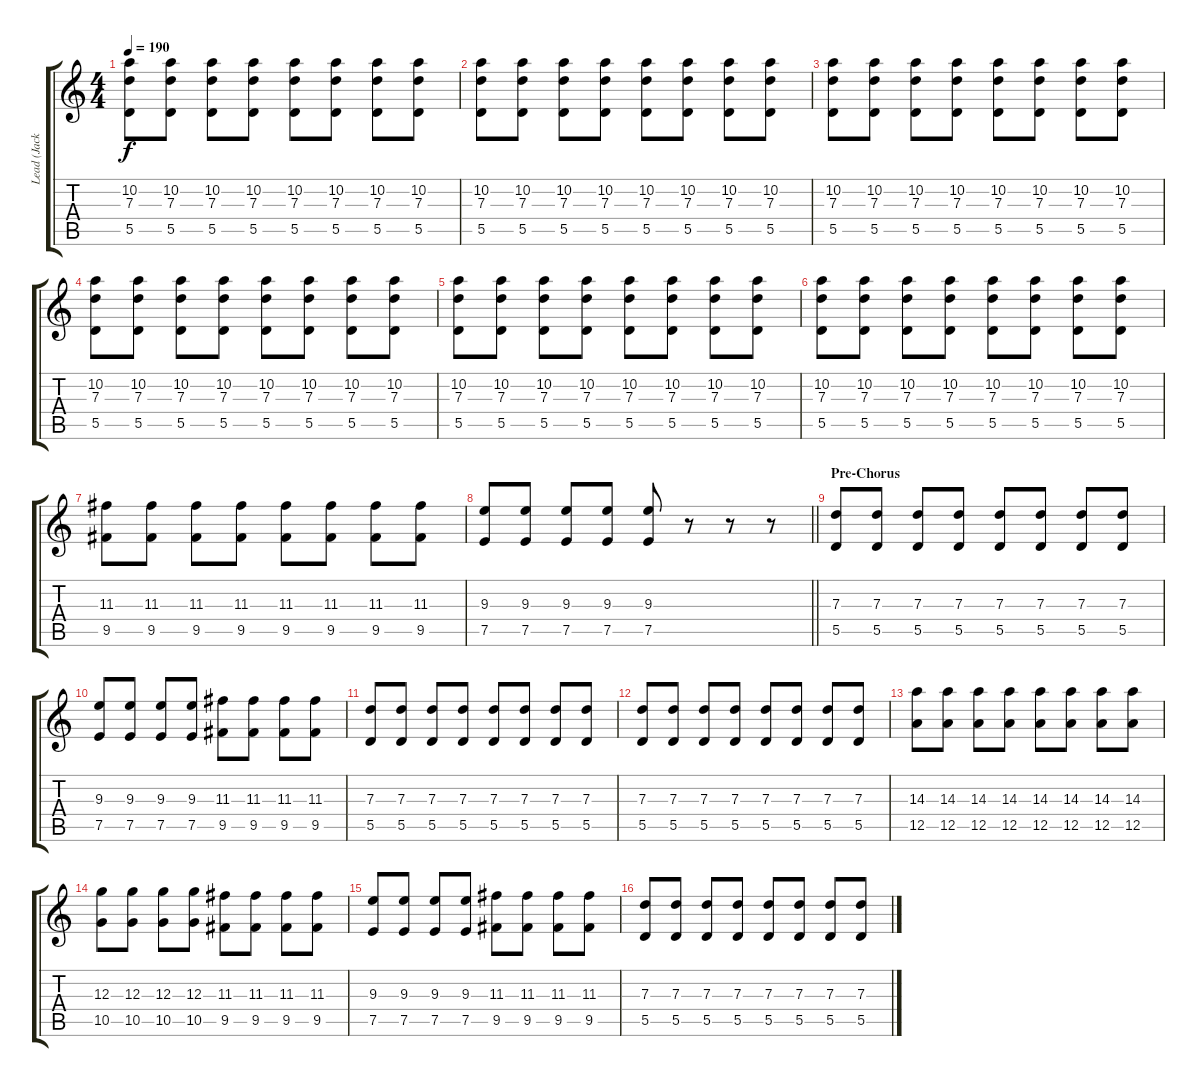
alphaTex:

\track ("Lead (Jack)" "Lead (Jack") {instrument distortionguitar}
\staff {score tabs}
\tuning (E4 B3 G3 D3 A2 D2) {hide}
\ts (4 4)
\tempo 190
\clef g2
\ks c
(10.2 7.3 5.5).8{dy f} (10.2 7.3 5.5).8 (10.2 7.3 5.5).8 (10.2 7.3 5.5).8 (10.2 7.3 5.5).8 (10.2 7.3 5.5).8 (10.2 7.3 5.5).8 (10.2 7.3 5.5).8 |
(10.2 7.3 5.5).8 (10.2 7.3 5.5).8 (10.2 7.3 5.5).8 (10.2 7.3 5.5).8 (10.2 7.3 5.5).8 (10.2 7.3 5.5).8 (10.2 7.3 5.5).8 (10.2 7.3 5.5).8 |
(10.2 7.3 5.5).8 (10.2 7.3 5.5).8 (10.2 7.3 5.5).8 (10.2 7.3 5.5).8 (10.2 7.3 5.5).8 (10.2 7.3 5.5).8 (10.2 7.3 5.5).8 (10.2 7.3 5.5).8 |
(10.2 7.3 5.5).8 (10.2 7.3 5.5).8 (10.2 7.3 5.5).8 (10.2 7.3 5.5).8 (10.2 7.3 5.5).8 (10.2 7.3 5.5).8 (10.2 7.3 5.5).8 (10.2 7.3 5.5).8 |
(10.2 7.3 5.5).8 (10.2 7.3 5.5).8 (10.2 7.3 5.5).8 (10.2 7.3 5.5).8 (10.2 7.3 5.5).8 (10.2 7.3 5.5).8 (10.2 7.3 5.5).8 (10.2 7.3 5.5).8 |
(10.2 7.3 5.5).8 (10.2 7.3 5.5).8 (10.2 7.3 5.5).8 (10.2 7.3 5.5).8 (10.2 7.3 5.5).8 (10.2 7.3 5.5).8 (10.2 7.3 5.5).8 (10.2 7.3 5.5).8 |
(11.3 9.5).8 (11.3 9.5).8 (11.3 9.5).8 (11.3 9.5).8 (11.3 9.5).8 (11.3 9.5).8 (11.3 9.5).8 (11.3 9.5).8 |
\barLineRight lightlight
(9.3 7.5).8 (9.3 7.5).8 (9.3 7.5).8 (9.3 7.5).8 (9.3 7.5).8 r.8 r.8 r.8 |
\section ("" "Pre-Chorus")
(7.3 5.5).8 (7.3 5.5).8 (7.3 5.5).8 (7.3 5.5).8 (7.3 5.5).8 (7.3 5.5).8 (7.3 5.5).8 (7.3 5.5).8 |
(9.3 7.5).8 (9.3 7.5).8 (9.3 7.5).8 (9.3 7.5).8 (11.3 9.5).8 (11.3 9.5).8 (11.3 9.5).8 (11.3 9.5).8 |
(7.3 5.5).8 (7.3 5.5).8 (7.3 5.5).8 (7.3 5.5).8 (7.3 5.5).8 (7.3 5.5).8 (7.3 5.5).8 (7.3 5.5).8 |
(7.3 5.5).8 (7.3 5.5).8 (7.3 5.5).8 (7.3 5.5).8 (7.3 5.5).8 (7.3 5.5).8 (7.3 5.5).8 (7.3 5.5).8 |
(14.3 12.5).8 (14.3 12.5).8 (14.3 12.5).8 (14.3 12.5).8 (14.3 12.5).8 (14.3 12.5).8 (14.3 12.5).8 (14.3 12.5).8 |
(12.3 10.5).8 (12.3 10.5).8 (12.3 10.5).8 (12.3 10.5).8 (11.3 9.5).8 (11.3 9.5).8 (11.3 9.5).8 (11.3 9.5).8 |
(9.3 7.5).8 (9.3 7.5).8 (9.3 7.5).8 (9.3 7.5).8 (11.3 9.5).8 (11.3 9.5).8 (11.3 9.5).8 (11.3 9.5).8 |
(7.3 5.5).8 (7.3 5.5).8 (7.3 5.5).8 (7.3 5.5).8 (7.3 5.5).8 (7.3 5.5).8 (7.3 5.5).8 (7.3 5.5).8
